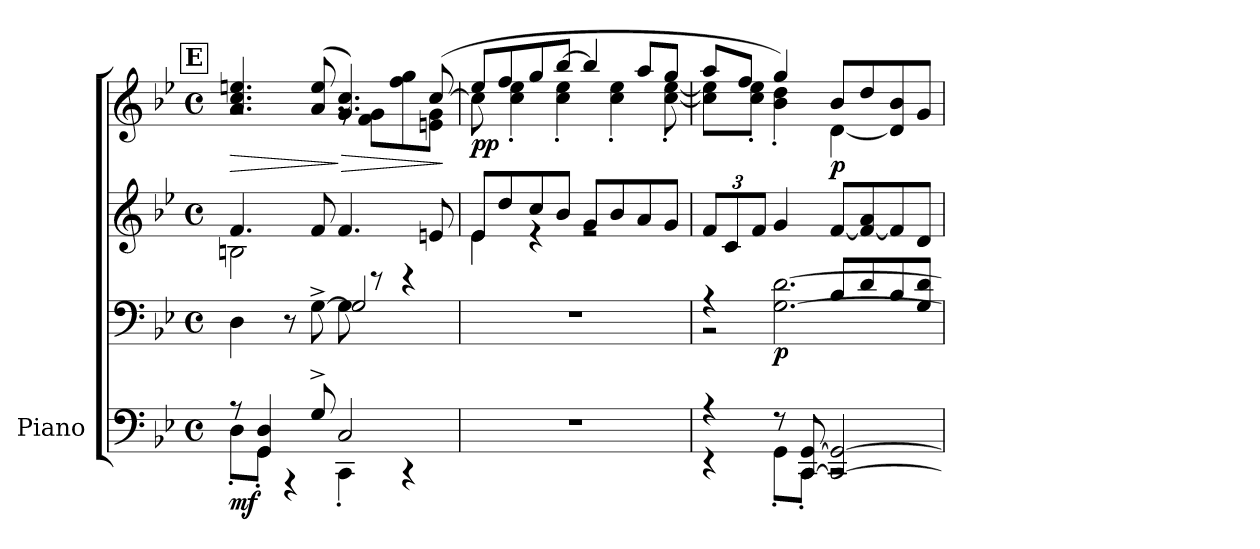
**kern	**kern	**kern	**kern	**dynam
*part1	*part1	*part1	*part1	*part1
*staff4	*staff3	*staff2	*staff1	*staff1/2/3/4
*I"Piano	*	*	*	*
*I'Pno.	*	*	*	*
*clefF4	*clefF4	*clefG2	*clefG2	*
*k[b-e-]	*k[b-e-]	*k[b-e-]	*k[b-e-]	*
*M4/4	*M4/4	*M4/4	*M4/4	*
*met(c)	*met(c)	*met(c)	*met(c)	*
!!LO:REH:place=s1:a:B:fs=14:t=E
=43	=43	=43	=43	=43
*^	*^	*^	*	*
!	!	!	!	!	!	!	!LO:HP:b
*	*	*	*	*	*	*^	*
!	!	!	!	!	!	!	!	!LO:DY:n=1:b=4
8r	8D'\L	2ryy	4D\	4.f/	2Bn\	4.a/ 4.cc/ 4.een/	2rg	> mf
4GG/ 4D/	8GG'\J	.	.	.	.	.	.	.
.	4r	.	8r	.	.	.	.	.
8G^/	.	.	[8G^\	8f/	.	(>8a/ 8ee/	.	.
!	!	!	!	!	!	!	!	!LO:HP:n=1:b
2C/	4CC'\	8G\	2G/]	4.f/	2ryy	4.g/ 4.cc/)	8rg	] >
.	.	8r	.	.	.	.	(<8f\ 8g\L	.
.	4r	4r	.	.	.	.	8ff\ 8gg\	.
.	.	.	.	8en/	.	(>[8cc/	8en\ 8g\J	.
*v	*v	*	*	*	*	*	*	*
*	*v	*v	*	*	*	*	*
*	*	*v	*v	*	*	*
*	*	*	*v	*v	*
.	.	.	.	]
!!LO:PB:g=z
=44	=44	=44	=44	=44
*	*	*^	*^	*
!	!	!	!	!	!	!LO:DY:b
1r	1r	8e-/L)	4e-\	8ee-/L	8cc\]	pp
.	.	8dd/	.	8ff/	4cc\' 4ee-\'	.
.	.	8cc/	4re	8gg/	.	.
.	.	8b-/J	.	[8bb-/J	4cc\' 4ee-\'	.
.	.	8g/L	2re	4bb-/]	.	.
.	.	8b-/	.	.	4cc\' 4ee-\'	.
.	.	8a/	.	8aa/L	.	.
.	.	8g/J	.	8gg/J	[8cc\' [8ee-\'	.
*	*	*v	*v	*	*	*
=45	=45	=45	=45	=45	=45
*^	*^	*	*	*	*
*	*	*	*	*Xbrackettup	*	*	*
4r	4r	4r	2r	12f/L	8aa/L	8cc\] 8ee-\]L	.
.	.	.	.	12c/	.	.	.
.	.	.	.	.	8ff/J	8cc\' 8ee-\'J	.
.	.	.	.	12f/J	.	.	.
!	!	!	!	!	!	!	!LO:DY:b=3
8r	8GG'\L	[2.G\ [2.d\	.	4g/	4gg/)	4b-\' 4dd\'	p
[8CC/ [8GG/	8CC'\J	.	.	.	.	.	.
!	!	!	!	!	!	!	!LO:DY:b
2CC/_ 2GG/_	2rCC	.	8B-/L	[8f/L	8b-/L	[4d\	p
.	.	.	8d/	8f/_ 8a/	8dd/	.	.
.	.	.	8B-/	8f/]	8d/] 8b-/	4ryy	.
.	.	.	8G/ 8d/J	8d/J	8g/J	.	.
*v	*v	*	*	*	*	*	*
*	*v	*v	*	*v	*v	*
=	=	=	=	=
*-	*-	*-	*-	*-
